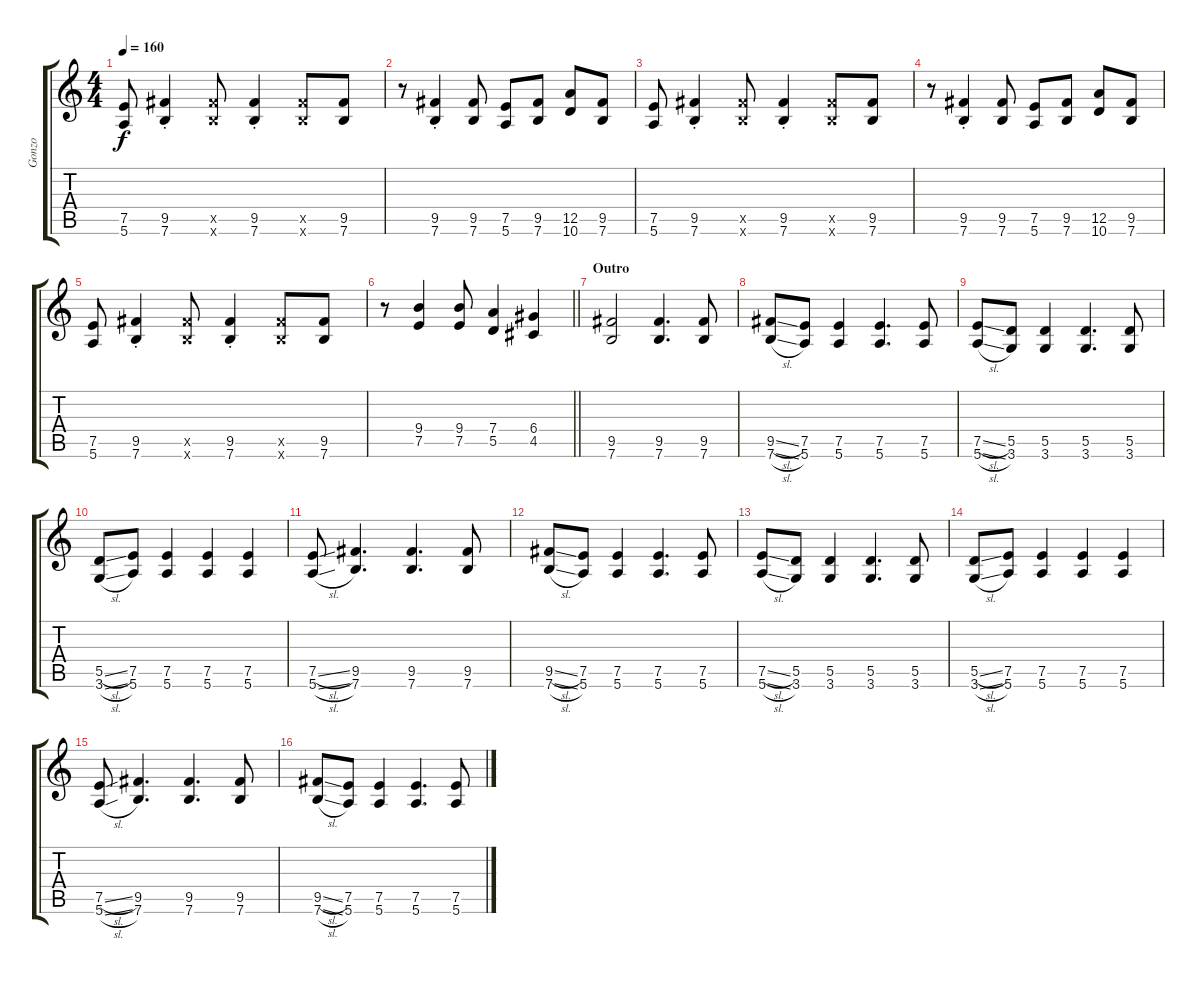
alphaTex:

\track ("Gonzo" "Gonzo") {instrument distortionguitar}
\staff {score tabs}
\tuning (E4 B3 G3 D3 A2 E2) {hide}
\ts (4 4)
\tempo 160
\clef g2
\ks c
(7.5 5.6).8{dy f} (9.5{st} 7.6{st}).4 (9.5{x} 7.6{x}).8 (9.5{st} 7.6{st}).4 (9.5{x} 7.6{x}).8 (9.5 7.6).8 |
r.8 (9.5{st} 7.6{st}).4 (9.5 7.6).8 (7.5 5.6).8 (9.5 7.6).8 (12.5 10.6).8 (9.5 7.6).8 |
(7.5 5.6).8 (9.5{st} 7.6{st}).4 (9.5{x} 7.6{x}).8 (9.5{st} 7.6{st}).4 (9.5{x} 7.6{x}).8 (9.5 7.6).8 |
r.8 (9.5{st} 7.6{st}).4 (9.5 7.6).8 (7.5 5.6).8 (9.5 7.6).8 (12.5 10.6).8 (9.5 7.6).8 |
(7.5 5.6).8 (9.5{st} 7.6{st}).4 (9.5{x} 7.6{x}).8 (9.5{st} 7.6{st}).4 (9.5{x} 7.6{x}).8 (9.5 7.6).8 |
\barLineRight lightlight
r.8 (9.4 7.5).4 (9.4 7.5).8 (7.4 5.5).4 (6.4 4.5).4 |
\section ("" "Outro")
(9.5 7.6).2 (9.5 7.6).4{d} (9.5 7.6).8 |
(9.5{sl} 7.6{sl}).8 (7.5 5.6).8 (7.5 5.6).4 (7.5 5.6).4{d} (7.5 5.6).8 |
(7.5{sl} 5.6{sl}).8 (5.5 3.6).8 (5.5 3.6).4 (5.5 3.6).4{d} (5.5 3.6).8 |
(5.5{sl} 3.6{sl}).8 (7.5 5.6).8 (7.5 5.6).4 (7.5 5.6).4 (7.5 5.6).4 |
(7.5{sl} 5.6{sl}).8 (9.5 7.6).4{d} (9.5 7.6).4{d} (9.5 7.6).8 |
(9.5{sl} 7.6{sl}).8 (7.5 5.6).8 (7.5 5.6).4 (7.5 5.6).4{d} (7.5 5.6).8 |
(7.5{sl} 5.6{sl}).8 (5.5 3.6).8 (5.5 3.6).4 (5.5 3.6).4{d} (5.5 3.6).8 |
(5.5{sl} 3.6{sl}).8 (7.5 5.6).8 (7.5 5.6).4 (7.5 5.6).4 (7.5 5.6).4 |
(7.5{sl} 5.6{sl}).8 (9.5 7.6).4{d} (9.5 7.6).4{d} (9.5 7.6).8 |
(9.5{sl} 7.6{sl}).8 (7.5 5.6).8 (7.5 5.6).4 (7.5 5.6).4{d} (7.5 5.6).8
